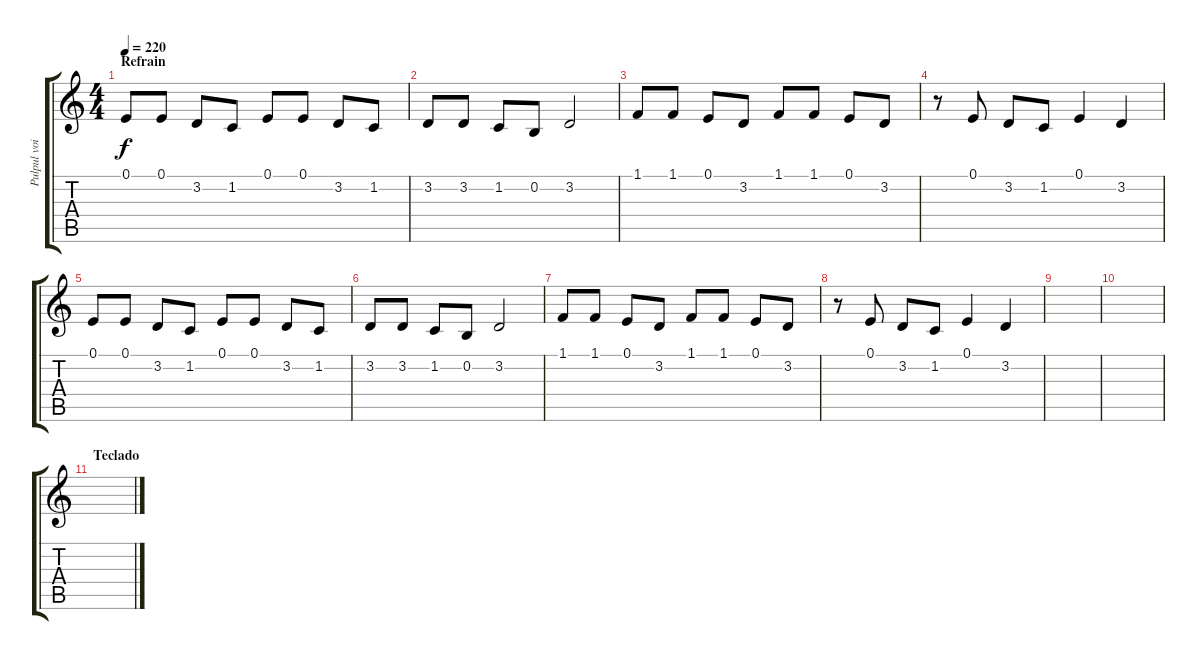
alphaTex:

\track ("Pulpul voix" "Pulpul voi") {instrument clarinet}
\staff {score tabs}
\tuning (E4 B3 G3 D3 A2 E2) {hide}
\ts (4 4)
\section ("" "Refrain")
\tempo 220
\clef g2
\ks c
0.1.8{dy f} 0.1.8 3.2.8 1.2.8 0.1.8 0.1.8 3.2.8 1.2.8 |
3.2.8 3.2.8 1.2.8 0.2.8 3.2.2 |
1.1.8 1.1.8 0.1.8 3.2.8 1.1.8 1.1.8 0.1.8 3.2.8 |
r.8 0.1.8 3.2.8 1.2.8 0.1.4 3.2.4 |
0.1.8 0.1.8 3.2.8 1.2.8 0.1.8 0.1.8 3.2.8 1.2.8 |
3.2.8 3.2.8 1.2.8 0.2.8 3.2.2 |
1.1.8 1.1.8 0.1.8 3.2.8 1.1.8 1.1.8 0.1.8 3.2.8 |
r.8 0.1.8 3.2.8 1.2.8 0.1.4 3.2.4 |
|
|
\section ("" "Teclado")
